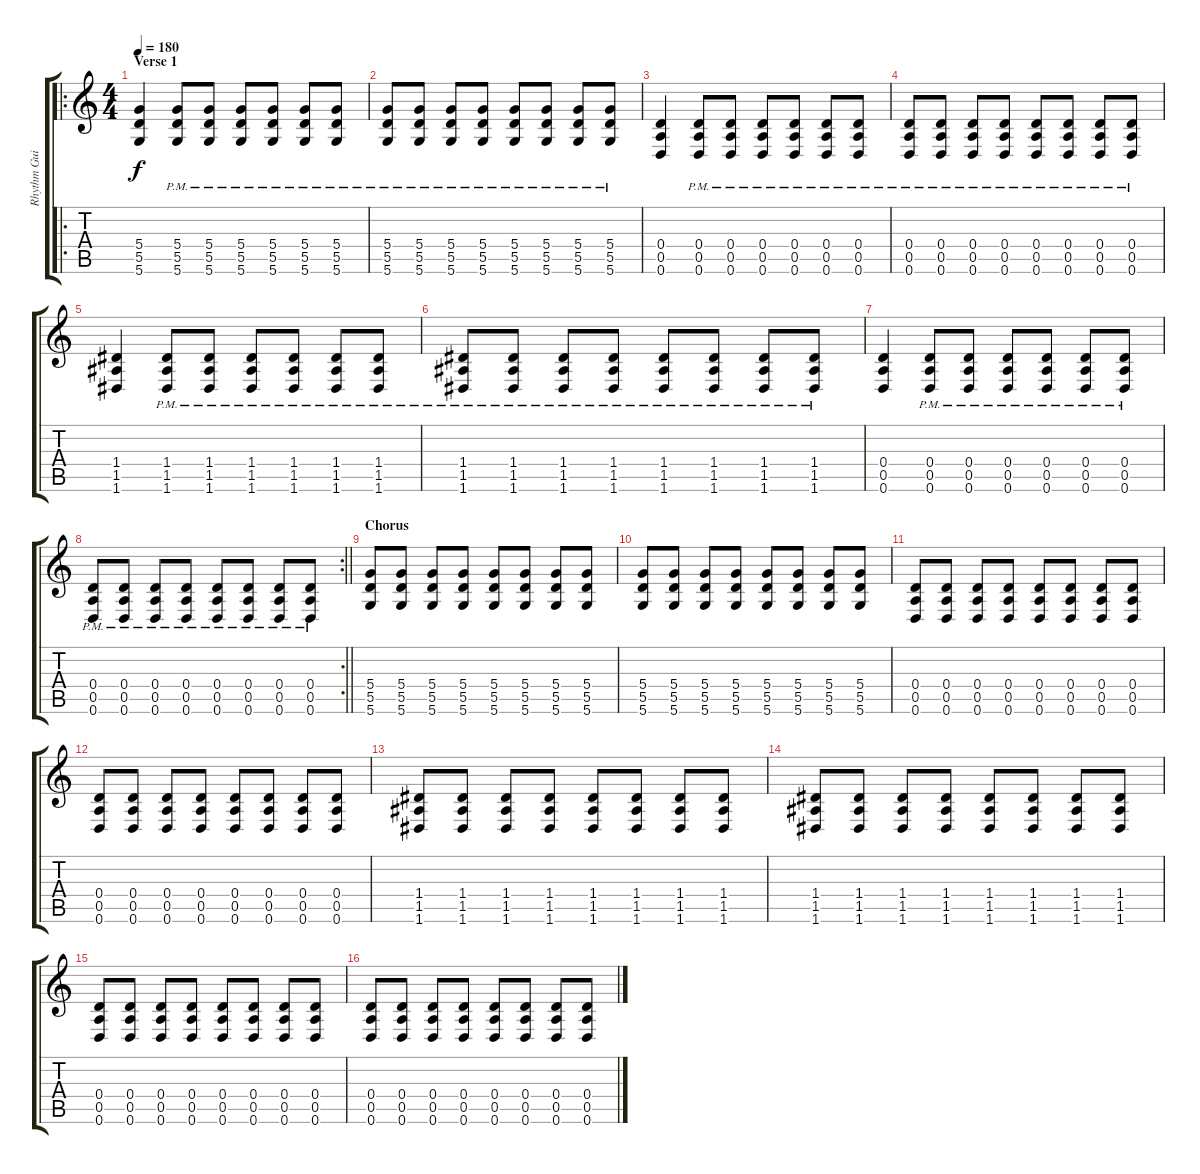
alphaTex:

\track ("Rhythm Guitar" "Rhythm Gui") {instrument distortionguitar}
\staff {score tabs}
\tuning (E4 B3 G3 D3 A2 D2) {hide}
\ro
\ts (4 4)
\section ("" "Verse 1")
\tempo 180
\clef g2
\ks c
(5.4 5.5 5.6).4{dy f instrument distortionguitar} (5.4{pm} 5.5{pm} 5.6{pm}).8 (5.4{pm} 5.5{pm} 5.6{pm}).8 (5.4{pm} 5.5{pm} 5.6{pm}).8 (5.4{pm} 5.5{pm} 5.6{pm}).8 (5.4{pm} 5.5{pm} 5.6{pm}).8 (5.4{pm} 5.5{pm} 5.6{pm}).8 |
(5.4{pm} 5.5{pm} 5.6{pm}).8 (5.4{pm} 5.5{pm} 5.6{pm}).8 (5.4{pm} 5.5{pm} 5.6{pm}).8 (5.4{pm} 5.5{pm} 5.6{pm}).8 (5.4{pm} 5.5{pm} 5.6{pm}).8 (5.4{pm} 5.5{pm} 5.6{pm}).8 (5.4{pm} 5.5{pm} 5.6{pm}).8 (5.4{pm} 5.5{pm} 5.6{pm}).8 |
(0.4 0.5 0.6).4 (0.4{pm} 0.5{pm} 0.6{pm}).8 (0.4{pm} 0.5{pm} 0.6{pm}).8 (0.4{pm} 0.5{pm} 0.6{pm}).8 (0.4{pm} 0.5{pm} 0.6{pm}).8 (0.4{pm} 0.5{pm} 0.6{pm}).8 (0.4{pm} 0.5{pm} 0.6{pm}).8 |
(0.4{pm} 0.5{pm} 0.6{pm}).8 (0.4{pm} 0.5{pm} 0.6{pm}).8 (0.4{pm} 0.5{pm} 0.6{pm}).8 (0.4{pm} 0.5{pm} 0.6{pm}).8 (0.4{pm} 0.5{pm} 0.6{pm}).8 (0.4{pm} 0.5{pm} 0.6{pm}).8 (0.4{pm} 0.5{pm} 0.6{pm}).8 (0.4{pm} 0.5{pm} 0.6{pm}).8 |
(1.4 1.5 1.6).4 (1.4{pm} 1.5{pm} 1.6{pm}).8 (1.4{pm} 1.5{pm} 1.6{pm}).8 (1.4{pm} 1.5{pm} 1.6{pm}).8 (1.4{pm} 1.5{pm} 1.6{pm}).8 (1.4{pm} 1.5{pm} 1.6{pm}).8 (1.4{pm} 1.5{pm} 1.6{pm}).8 |
(1.4{pm} 1.5{pm} 1.6{pm}).8 (1.4{pm} 1.5{pm} 1.6{pm}).8 (1.4{pm} 1.5{pm} 1.6{pm}).8 (1.4{pm} 1.5{pm} 1.6{pm}).8 (1.4{pm} 1.5{pm} 1.6{pm}).8 (1.4{pm} 1.5{pm} 1.6{pm}).8 (1.4{pm} 1.5{pm} 1.6{pm}).8 (1.4{pm} 1.5{pm} 1.6{pm}).8 |
(0.4 0.5 0.6).4 (0.4{pm} 0.5{pm} 0.6{pm}).8 (0.4{pm} 0.5{pm} 0.6{pm}).8 (0.4{pm} 0.5{pm} 0.6{pm}).8 (0.4{pm} 0.5{pm} 0.6{pm}).8 (0.4{pm} 0.5{pm} 0.6{pm}).8 (0.4{pm} 0.5{pm} 0.6{pm}).8 |
\rc 2
\barLineRight lightlight
(0.4{pm} 0.5{pm} 0.6{pm}).8 (0.4{pm} 0.5{pm} 0.6{pm}).8 (0.4{pm} 0.5{pm} 0.6{pm}).8 (0.4{pm} 0.5{pm} 0.6{pm}).8 (0.4{pm} 0.5{pm} 0.6{pm}).8 (0.4{pm} 0.5{pm} 0.6{pm}).8 (0.4{pm} 0.5{pm} 0.6{pm}).8 (0.4{pm} 0.5{pm} 0.6{pm}).8 |
\section ("" "Chorus")
(5.4 5.5 5.6).8 (5.4 5.5 5.6).8 (5.4 5.5 5.6).8 (5.4 5.5 5.6).8 (5.4 5.5 5.6).8 (5.4 5.5 5.6).8 (5.4 5.5 5.6).8 (5.4 5.5 5.6).8 |
(5.4 5.5 5.6).8 (5.4 5.5 5.6).8 (5.4 5.5 5.6).8 (5.4 5.5 5.6).8 (5.4 5.5 5.6).8 (5.4 5.5 5.6).8 (5.4 5.5 5.6).8 (5.4 5.5 5.6).8 |
(0.4 0.5 0.6).8 (0.4 0.5 0.6).8 (0.4 0.5 0.6).8 (0.4 0.5 0.6).8 (0.4 0.5 0.6).8 (0.4 0.5 0.6).8 (0.4 0.5 0.6).8 (0.4 0.5 0.6).8 |
(0.4 0.5 0.6).8 (0.4 0.5 0.6).8 (0.4 0.5 0.6).8 (0.4 0.5 0.6).8 (0.4 0.5 0.6).8 (0.4 0.5 0.6).8 (0.4 0.5 0.6).8 (0.4 0.5 0.6).8 |
(1.4 1.5 1.6).8 (1.4 1.5 1.6).8 (1.4 1.5 1.6).8 (1.4 1.5 1.6).8 (1.4 1.5 1.6).8 (1.4 1.5 1.6).8 (1.4 1.5 1.6).8 (1.4 1.5 1.6).8 |
(1.4 1.5 1.6).8 (1.4 1.5 1.6).8 (1.4 1.5 1.6).8 (1.4 1.5 1.6).8 (1.4 1.5 1.6).8 (1.4 1.5 1.6).8 (1.4 1.5 1.6).8 (1.4 1.5 1.6).8 |
(0.4 0.5 0.6).8 (0.4 0.5 0.6).8 (0.4 0.5 0.6).8 (0.4 0.5 0.6).8 (0.4 0.5 0.6).8 (0.4 0.5 0.6).8 (0.4 0.5 0.6).8 (0.4 0.5 0.6).8 |
(0.4 0.5 0.6).8 (0.4 0.5 0.6).8 (0.4 0.5 0.6).8 (0.4 0.5 0.6).8 (0.4 0.5 0.6).8 (0.4 0.5 0.6).8 (0.4 0.5 0.6).8 (0.4 0.5 0.6).8
